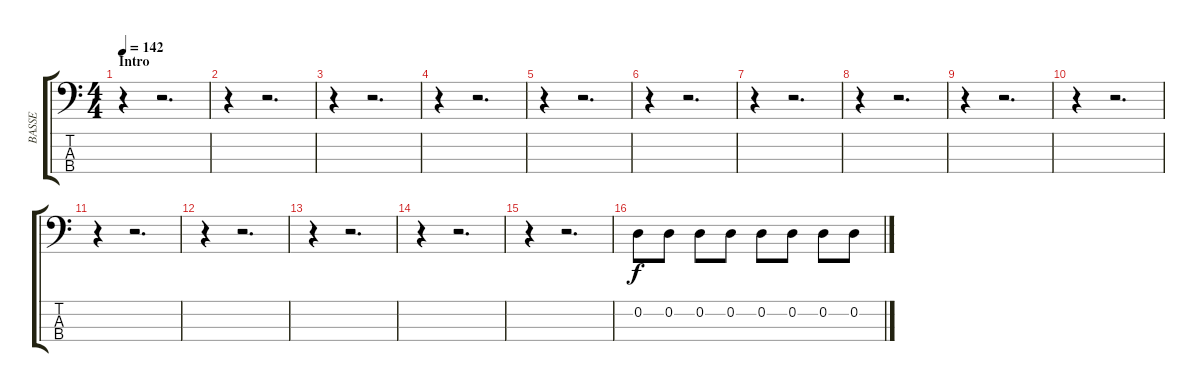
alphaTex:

\track ("BASSE" "BASSE") {instrument slapbass2}
\staff {score tabs}
\tuning (G2 D2 A1 E1) {hide}
\ts (4 4)
\section ("" "Intro")
\tempo 142
\clef f4
\ks c
r.4{dy f instrument slapbass2} r.2{d} |
r.4 r.2{d} |
r.4 r.2{d} |
r.4 r.2{d} |
r.4 r.2{d} |
r.4 r.2{d} |
r.4 r.2{d} |
r.4 r.2{d} |
r.4 r.2{d} |
r.4 r.2{d} |
r.4 r.2{d} |
r.4 r.2{d} |
r.4 r.2{d} |
r.4 r.2{d} |
r.4 r.2{d} |
0.2.8 0.2.8 0.2.8 0.2.8 0.2.8 0.2.8 0.2.8 0.2.8
